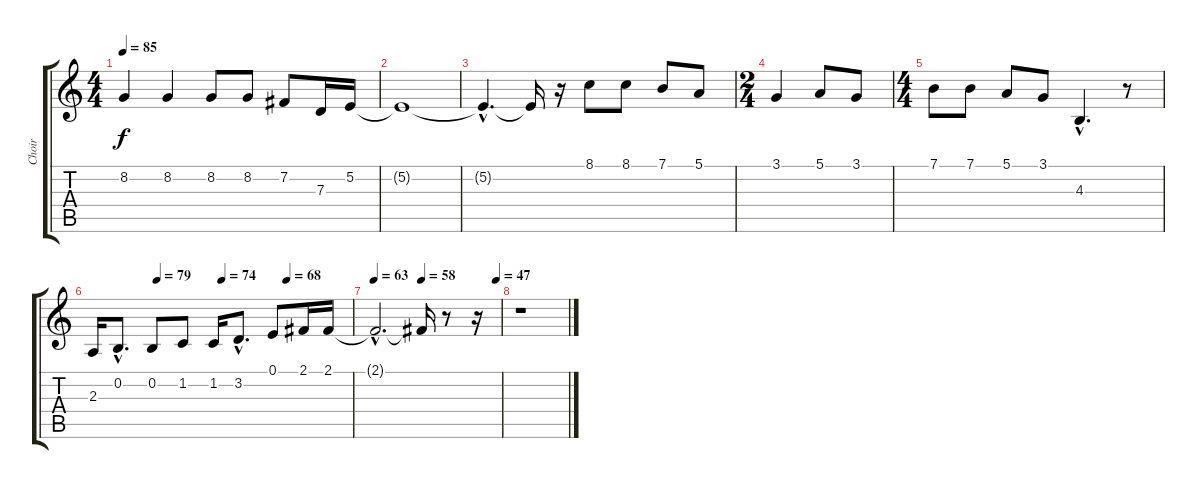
\track ("Choir" "Choir") {instrument choiraahs}
\staff {score tabs}
\tuning (E4 B3 G3 D3 A2 E2) {hide}
\ts (4 4)
\tempo 85
\clef g2
\ks c
8.2.4{dy f} 8.2.4 8.2.8 8.2.8 7.2.8 7.3.16 5.2.16 |
5.2{t}.1 |
5.2{hac t}.4{d} 5.2{t}.16 r.16 8.1.8 8.1.8 7.1.8 5.1.8 |
\ts (2 4)
3.1.4 5.1.8 3.1.8 |
\ts (4 4)
7.1.8 7.1.8 5.1.8 3.1.8 4.3{hac}.4{d} r.8 |
\tempo (79 0.25)
\tempo (74 0.5)
\tempo (68 0.75)
2.3.16 0.2{hac}.8{d} 0.2.8 1.2.8 1.2.16 3.2{hac}.8{d} 0.1.8 2.1.16 2.1.16 |
\tempo 63
\tempo (58 0.375)
\tempo (47 0.96875)
2.1{hac t}.2{d} 2.1{t}.16 r.8 r.16 |
r.1
